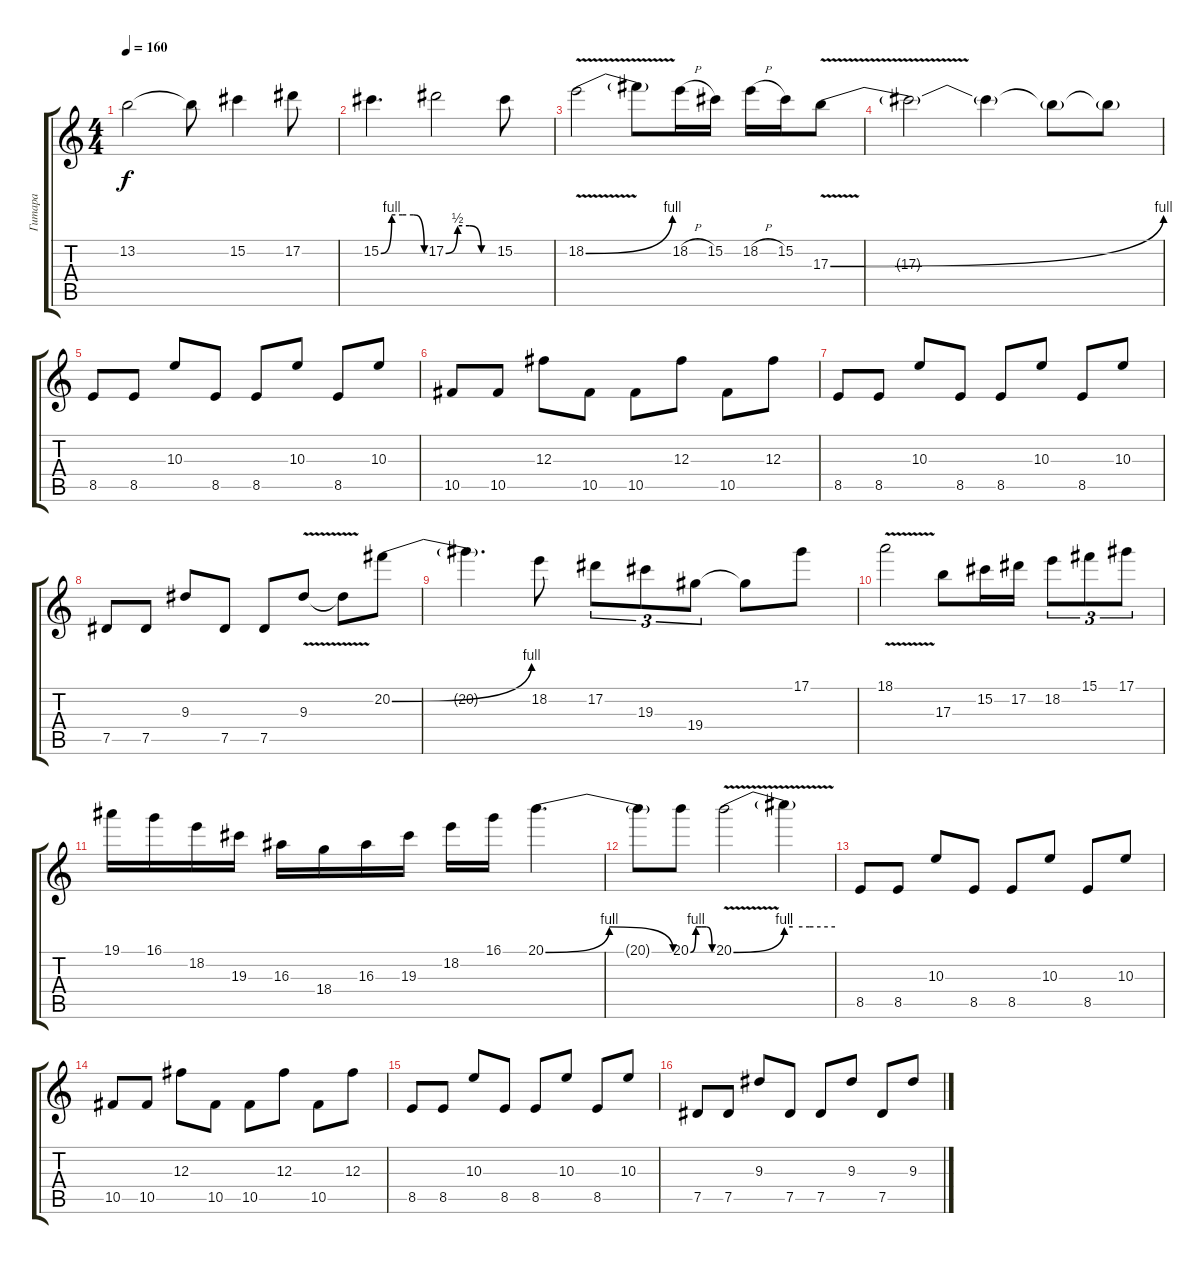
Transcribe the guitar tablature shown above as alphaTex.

\track ("Гитара" "Гитара") {instrument distortionguitar}
\staff {score tabs}
\tuning (Eb4 Bb3 Gb3 Db3 Ab2 Eb2) {hide}
\ts (4 4)
\tempo 160
\clef g2
\ks c
13.2{t}.2{dy f} 13.2{t}.8 15.2.4 17.2.8 |
15.2{be (custom 0 0 15 4 30 4 45 4 60 0)}.4{d} 17.2{be (custom 0 0 15 2 30 2 45 0 60 0)}.2 15.2.8 |
18.2{be (bend 0 0 60 4) v}.2 18.2{t}.8 18.2{h}.16 15.2.16 18.2{h}.16 15.2.16 17.3{be (bend 0 0 60 4) v}.8 |
17.3{t}.2 17.3{t}.4 17.3{t}.8 17.3{t}.8 |
8.5.8 8.5.8 10.3.8 8.5.8 8.5.8 10.3.8 8.5.8 10.3.8 |
10.5.8 10.5.8 12.3.8 10.5.8 10.5.8 12.3.8 10.5.8 12.3.8 |
8.5.8 8.5.8 10.3.8 8.5.8 8.5.8 10.3.8 8.5.8 10.3.8 |
7.5.8 7.5.8 9.3.8 7.5.8 7.5.8 9.3{v}.8 9.3{t}.8 20.2{be (bend 0 0 60 4)}.8 |
20.2{t}.4{d} 18.2.8 17.2.8{tu (3 2)} 19.3.8{tu (3 2)} 19.4.8{tu (3 2)} 19.4{t}.8 17.1.8 |
18.1{v}.2 17.3.8 15.2.16 17.2.16 18.2.8{tu (3 2)} 15.1.8{tu (3 2)} 17.1.8{tu (3 2)} |
19.1.16 16.1.16 18.2.16 19.3.16 16.3.16 18.4.16 16.3.16 19.3.16 18.2.16 16.1.16 20.1{be (bendrelease 0 0 15 4 45 4 60 0)}.4{d} |
20.1{t}.8 20.1{be (custom 0 0 15 4 30 4 44 4 60 0)}.8 20.1{be (custom 0 0 30 4 35 4 45 4 60 4) v}.2 20.1{t}.4 |
8.5.8 8.5.8 10.3.8 8.5.8 8.5.8 10.3.8 8.5.8 10.3.8 |
10.5.8 10.5.8 12.3.8 10.5.8 10.5.8 12.3.8 10.5.8 12.3.8 |
8.5.8 8.5.8 10.3.8 8.5.8 8.5.8 10.3.8 8.5.8 10.3.8 |
7.5.8 7.5.8 9.3.8 7.5.8 7.5.8 9.3.8 7.5.8 9.3.8
